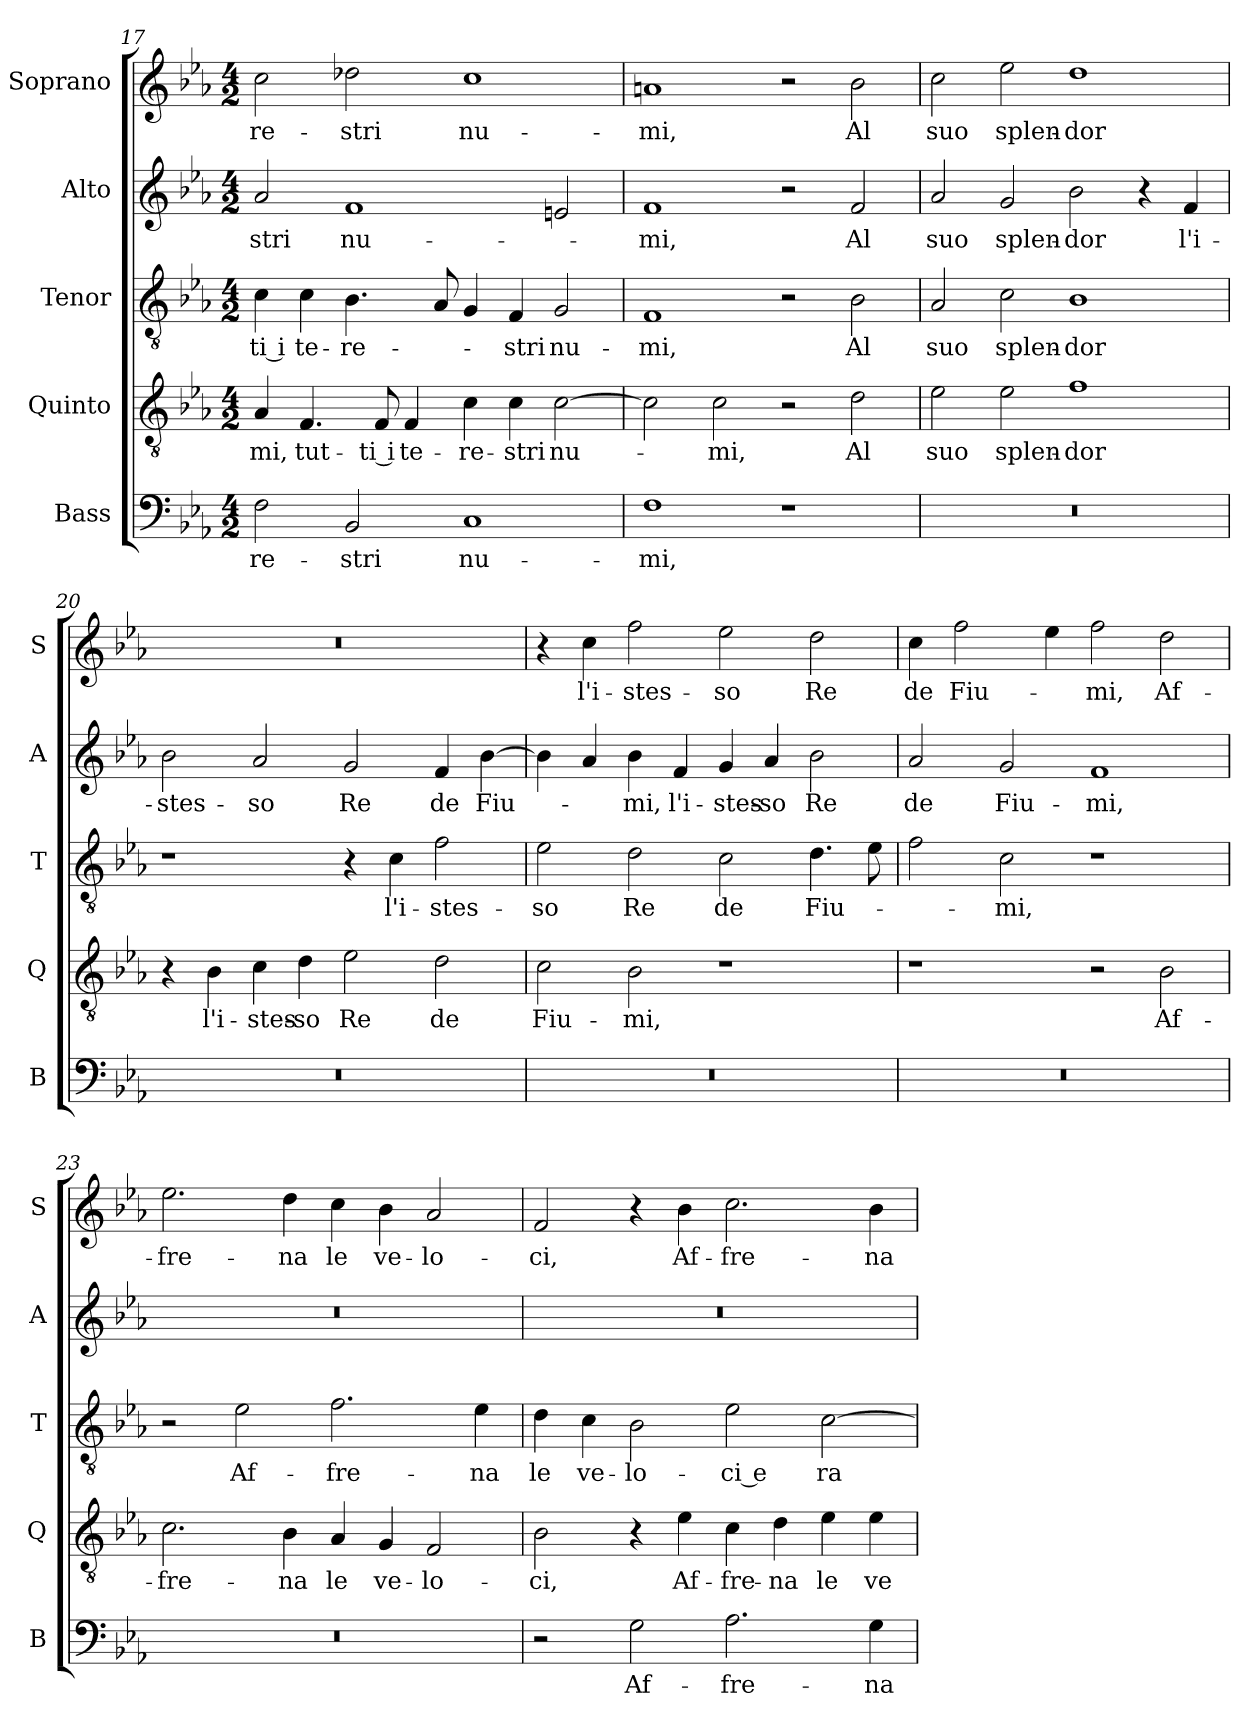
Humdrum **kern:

**kern	**text	**kern	**text	**kern	**text	**kern	**text	**kern	**text
*part5	*part5	*part4	*part4	*part3	*part3	*part2	*part2	*part1	*part1
*staff5	*staff5	*staff4	*staff4	*staff3	*staff3	*staff2	*staff2	*staff1	*staff1
*I"Bass	*	*I"Quinto	*	*I"Tenor	*	*I"Alto	*	*I"Soprano	*
*I'B	*	*I'Q	*	*I'T	*	*I'A	*	*I'S	*
!!LO:LB:g=z
*clefF4	*	*clefGv2	*	*clefGv2	*	*clefG2	*	*clefG2	*
*k[b-e-a-]	*	*k[b-e-a-]	*	*k[b-e-a-]	*	*k[b-e-a-]	*	*k[b-e-a-]	*
*E-:	*	*E-:	*	*E-:	*	*E-:	*	*E-:	*
*M4/2	*	*M4/2	*	*M4/2	*	*M4/2	*	*M4/2	*
=17	=17	=17	=17	=17	=17	=17	=17	=17	=17
!	!LO:LY:b	!	!LO:LY:b	!	!LO:LY:b	!	!LO:LY:b	!	!LO:LY:b
2F\	-re-	4A-/	-mi,	4c\	-ti i	2a-/	-stri	2cc\	-re-
!	!	!	!LO:LY:b	!	!LO:LY:b	!	!	!	!
.	.	4.F/	tut-	4c\	te-	.	.	.	.
!	!LO:LY:b	!	!	!	!LO:LY:b	!	!LO:LY:b	!	!LO:LY:b
2BB-/	-stri	.	.	4.B-\	-re-	1f	nu-	2dd-X\	-stri
!	!	!	!LO:LY:b	!	!	!	!	!	!
.	.	8F/	-ti i	.	.	.	.	.	.
!	!	!	!LO:LY:b	!	!	!	!	!	!
.	.	4F/	te-	.	.	.	.	.	.
.	.	.	.	8A-/	.	.	.	.	.
!	!LO:LY:b	!	!LO:LY:b	!	!	!	!	!	!LO:LY:b
1C	nu-	4c\	-re-	4G/	.	.	.	1cc	nu-
!	!	!	!LO:LY:b	!	!LO:LY:b	!	!	!	!
.	.	4c\	-stri	4F/	-stri	.	.	.	.
!	!	!	!LO:LY:b	!	!LO:LY:b	!	!	!	!
.	.	[2c\	nu-	2G/	nu-	2en/	.	.	.
=18	=18	=18	=18	=18	=18	=18	=18	=18	=18
!	!LO:LY:b	!	!	!	!LO:LY:b	!	!LO:LY:b	!	!LO:LY:b
1F	-mi,	2c\]	.	1F	-mi,	1f	-mi,	1an	-mi,
!	!	!	!LO:LY:b	!	!	!	!	!	!
.	.	2c\	-mi,	.	.	.	.	.	.
1r	.	2r	.	2r	.	2r	.	2r	.
!	!	!	!LO:LY:b	!	!LO:LY:b	!	!LO:LY:b	!	!LO:LY:b
.	.	2d\	Al	2B-\	Al	2f/	Al	2b-\	Al
=19	=19	=19	=19	=19	=19	=19	=19	=19	=19
!	!	!	!LO:LY:b	!	!LO:LY:b	!	!LO:LY:b	!	!LO:LY:b
0r	.	2e-\	suo	2A-/	suo	2a-/	suo	2cc\	suo
!	!	!	!LO:LY:b	!	!LO:LY:b	!	!LO:LY:b	!	!LO:LY:b
.	.	2e-\	splen-	2c\	splen-	2g/	splen-	2ee-\	splen-
!	!	!	!LO:LY:b	!	!LO:LY:b	!	!LO:LY:b	!	!LO:LY:b
.	.	1f	-dor	1B-	-dor	2b-\	-dor	1dd	-dor
.	.	.	.	.	.	4r	.	.	.
!	!	!	!	!	!	!	!LO:LY:b	!	!
.	.	.	.	.	.	4f/	l'i-	.	.
!!LO:PB:g=z
=20	=20	=20	=20	=20	=20	=20	=20	=20	=20
!	!	!	!	!	!	!	!LO:LY:b	!	!
0r	.	4r	.	1r	.	2b-\	-stes-	0r	.
!	!	!	!LO:LY:b	!	!	!	!	!	!
.	.	4B-\	l'i-	.	.	.	.	.	.
!	!	!	!LO:LY:b	!	!	!	!LO:LY:b	!	!
.	.	4c\	-stes-	.	.	2a-/	-so	.	.
!	!	!	!LO:LY:b	!	!	!	!	!	!
.	.	4d\	-so	.	.	.	.	.	.
!	!	!	!LO:LY:b	!	!	!	!LO:LY:b	!	!
.	.	2e-\	Re	4r	.	2g/	Re	.	.
!	!	!	!	!	!LO:LY:b	!	!	!	!
.	.	.	.	4c\	l'i-	.	.	.	.
!	!	!	!LO:LY:b	!	!LO:LY:b	!	!LO:LY:b	!	!
.	.	2d\	de	2f\	-stes-	4f/	de	.	.
!	!	!	!	!	!	!	!LO:LY:b	!	!
.	.	.	.	.	.	[4b-\	Fiu-	.	.
=21	=21	=21	=21	=21	=21	=21	=21	=21	=21
!	!	!	!LO:LY:b	!	!LO:LY:b	!	!	!	!
0r	.	2c\	Fiu-	2e-\	-so	4b-\]	.	4r	.
!	!	!	!	!	!	!	!	!	!LO:LY:b
.	.	.	.	.	.	4a-/	.	4cc\	l'i-
!	!	!	!LO:LY:b	!	!LO:LY:b	!	!LO:LY:b	!	!LO:LY:b
.	.	2B-\	-mi,	2d\	Re	4b-\	-mi,	2ff\	-stes-
!	!	!	!	!	!	!	!LO:LY:b	!	!
.	.	.	.	.	.	4f/	l'i-	.	.
!	!	!	!	!	!LO:LY:b	!	!LO:LY:b	!	!LO:LY:b
.	.	1r	.	2c\	de	4g/	-stes-	2ee-\	-so
!	!	!	!	!	!	!	!LO:LY:b	!	!
.	.	.	.	.	.	4a-/	-so	.	.
!	!	!	!	!	!LO:LY:b	!	!LO:LY:b	!	!LO:LY:b
.	.	.	.	4.d\	Fiu-	2b-\	Re	2dd\	Re
.	.	.	.	8e-\	.	.	.	.	.
=22	=22	=22	=22	=22	=22	=22	=22	=22	=22
!	!	!	!	!	!	!	!LO:LY:b	!	!LO:LY:b
0r	.	1r	.	2f\	.	2a-/	de	4cc\	de
!	!	!	!	!	!	!	!	!	!LO:LY:b
.	.	.	.	.	.	.	.	2ff\	Fiu-
!	!	!	!	!	!LO:LY:b	!	!LO:LY:b	!	!
.	.	.	.	2c\	-mi,	2g/	Fiu-	.	.
.	.	.	.	.	.	.	.	4ee-\	.
!	!	!	!	!	!	!	!LO:LY:b	!	!LO:LY:b
.	.	2r	.	1r	.	1f	-mi,	2ff\	-mi,
!	!	!	!LO:LY:b	!	!	!	!	!	!LO:LY:b
.	.	2B-\	Af-	.	.	.	.	2dd\	Af-
!!LO:LB:g=z
=23	=23	=23	=23	=23	=23	=23	=23	=23	=23
!	!	!	!LO:LY:b	!	!	!	!	!	!LO:LY:b
0r	.	2.c\	-fre-	2r	.	0r	.	2.ee-\	-fre-
!	!	!	!	!	!LO:LY:b	!	!	!	!
.	.	.	.	2e-\	Af-	.	.	.	.
!	!	!	!LO:LY:b	!	!	!	!	!	!LO:LY:b
.	.	4B-\	-na	.	.	.	.	4dd\	-na
!	!	!	!LO:LY:b	!	!LO:LY:b	!	!	!	!LO:LY:b
.	.	4A-/	le	2.f\	-fre-	.	.	4cc\	le
!	!	!	!LO:LY:b	!	!	!	!	!	!LO:LY:b
.	.	4G/	ve-	.	.	.	.	4b-\	ve-
!	!	!	!LO:LY:b	!	!	!	!	!	!LO:LY:b
.	.	2F/	-lo-	.	.	.	.	2a-/	-lo-
!	!	!	!	!	!LO:LY:b	!	!	!	!
.	.	.	.	4e-\	-na	.	.	.	.
=24	=24	=24	=24	=24	=24	=24	=24	=24	=24
!	!	!	!LO:LY:b	!	!LO:LY:b	!	!	!	!LO:LY:b
2r	.	2B-\	-ci,	4d\	le	0r	.	2f/	-ci,
!	!	!	!	!	!LO:LY:b	!	!	!	!
.	.	.	.	4c\	ve-	.	.	.	.
!	!LO:LY:b	!	!	!	!LO:LY:b	!	!	!	!
2G\	Af-	4r	.	2B-\	-lo-	.	.	4r	.
!	!	!	!LO:LY:b	!	!	!	!	!	!LO:LY:b
.	.	4e-\	Af-	.	.	.	.	4b-\	Af-
!	!LO:LY:b	!	!LO:LY:b	!	!LO:LY:b	!	!	!	!LO:LY:b
2.A-\	-fre-	4c\	-fre-	2e-\	-ci e	.	.	2.cc\	-fre-
!	!	!	!LO:LY:b	!	!	!	!	!	!
.	.	4d\	-na	.	.	.	.	.	.
!	!	!	!LO:LY:b	!	!LO:LY:b	!	!	!	!
.	.	4e-\	le	[2c\	ra-	.	.	.	.
!	!LO:LY:b	!	!LO:LY:b	!	!	!	!	!	!LO:LY:b
4G\	-na	4e-\	ve-	.	.	.	.	4b-\	-na
=	=	=	=	=	=	=	=	=	=
*-	*-	*-	*-	*-	*-	*-	*-	*-	*-
